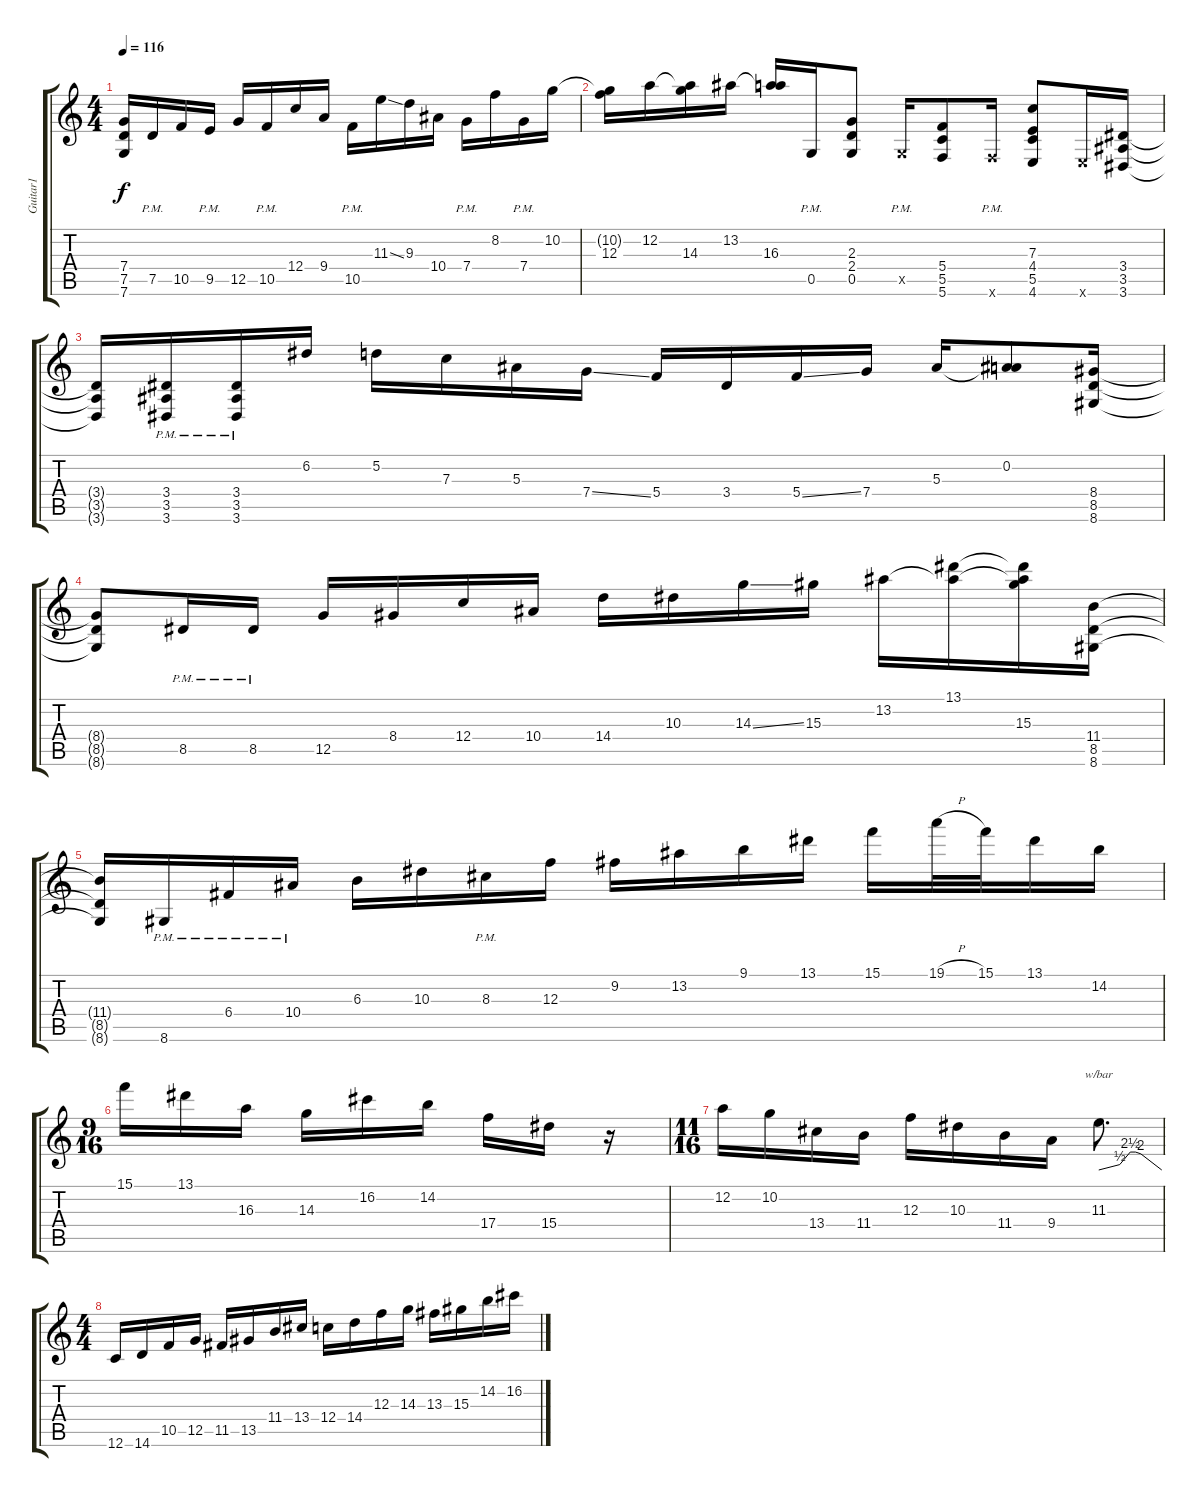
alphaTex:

\track ("Guitar1" "Guitar1") {instrument distortionguitar}
\staff {score tabs}
\tuning (D4 A3 F3 C3 G2 C2) {hide}
\ts (4 4)
\tempo 116
\clef g2
\ks c
(7.4{t} 7.5{t} 7.6{t}).16{dy f} 7.5{pm}.16 10.5.16 9.5{pm}.16 12.5.16 10.5{pm}.16 12.4.16 9.4.16 10.5{pm}.16 11.3{ss}.16 9.3.16 10.4.16 7.4{pm}.16 8.2.16 7.4{pm}.16 10.2.16 |
(10.2{t} 12.3).16 12.2.16 (12.2{t} 14.3).16 13.2.16 (13.2{t} 16.3).16 0.5{pm}.16 (2.3 2.4 0.5).8 0.5{pm x}.16 (5.4 5.5 5.6).8 5.6{pm x}.16 (7.3 4.4 5.5 4.6).8 4.6{x}.16 (3.4 3.5 3.6).16 |
(3.4{t} 3.5{t} 3.6{t}).16 (3.4{pm} 3.5 3.6).16 (3.4{pm} 3.5 3.6).16 6.2.16 5.2.16 7.3.16 5.3.16 7.4{ss}.16 5.4.16 3.4.16 5.4{ss}.16 7.4.16 5.3.16 (0.2 5.3{t}).8 (8.4 8.5 8.6).16 |
(8.4{t} 8.5{t} 8.6{t}).8 8.5{pm}.16 8.5{pm}.16 12.5.16 8.4.16 12.4.16 10.4.16 14.4.16 10.3.16 14.3{ss}.16 15.3.16 13.2.16 (13.1 13.2{t}).16 (13.1{t} 13.2{t} 15.3).16 (11.4 8.5 8.6).16 |
(11.4{t} 8.5{t} 8.6{t}).16 8.6{pm}.16 6.4{pm}.16 10.4{pm}.16 6.3.16 10.3.16 8.3{pm}.16 12.3.16 9.2.16 13.2.16 9.1.16 13.1.16 15.1.16 19.1{h}.32 15.1.32 13.1.16 14.2.16 |
\ts (9 16)
15.1.16 13.1.16 16.3.16 14.3.16 16.2.16 14.2.16 17.4.16 15.4.16 r.16 |
\ts (11 16)
12.2.16 10.2.16 13.4.16 11.4.16 12.3.16 10.3.16 11.4.16 9.4.16 11.3.8{d tbe (custom default 0 0 20 2 30 10 35 10 40 8 60 0)} |
\ts (4 4)
12.6.16 14.6.16 10.5.16 12.5.16 11.5.16 13.5.16 11.4.16 13.4.16 12.4.16 14.4.16 12.3.16 14.3.16 13.3.16 15.3.16 14.2.16 16.2.16
